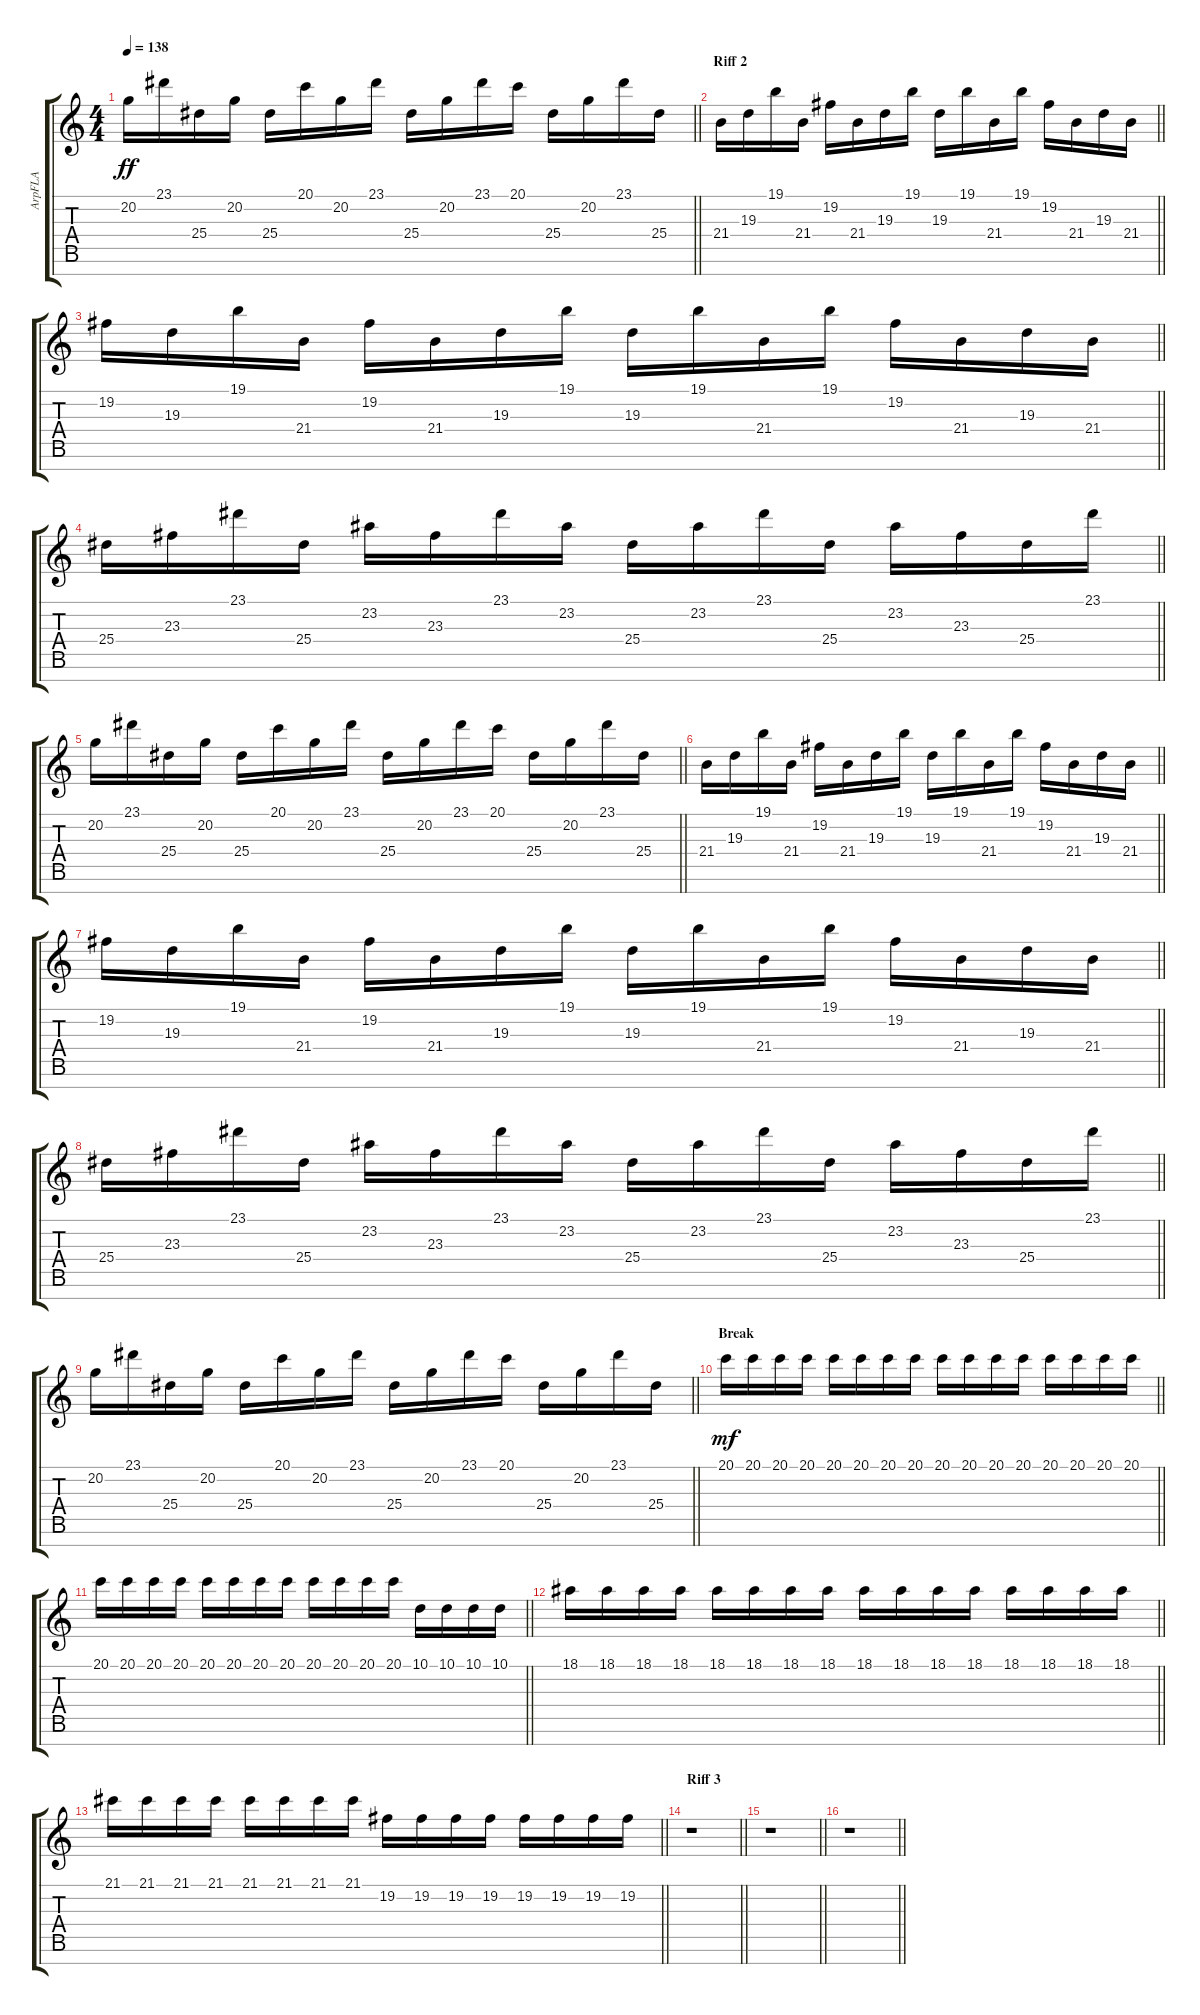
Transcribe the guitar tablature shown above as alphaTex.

\track ("ArpFLA" "ArpFLA") {instrument lead4chiff}
\staff {score tabs}
\tuning (E4 B3 G3 D3 A2 E2 B1) {hide}
\ts (4 4)
\tempo 138
\clef g2
\barLineRight lightlight
\ks c
20.2.16{dy ff} 23.1.16 25.4.16 20.2.16 25.4.16 20.1.16 20.2.16 23.1.16 25.4.16 20.2.16 23.1.16 20.1.16 25.4.16 20.2.16 23.1.16 25.4.16 |
\section ("" "Riff 2")
\barLineRight lightlight
21.4.16 19.3.16 19.1.16 21.4.16 19.2.16 21.4.16 19.3.16 19.1.16 19.3.16 19.1.16 21.4.16 19.1.16 19.2.16 21.4.16 19.3.16 21.4.16 |
\barLineRight lightlight
19.2.16 19.3.16 19.1.16 21.4.16 19.2.16 21.4.16 19.3.16 19.1.16 19.3.16 19.1.16 21.4.16 19.1.16 19.2.16 21.4.16 19.3.16 21.4.16 |
\barLineRight lightlight
25.4.16 23.3.16 23.1.16 25.4.16 23.2.16 23.3.16 23.1.16 23.2.16 25.4.16 23.2.16 23.1.16 25.4.16 23.2.16 23.3.16 25.4.16 23.1.16 |
\barLineRight lightlight
20.2.16 23.1.16 25.4.16 20.2.16 25.4.16 20.1.16 20.2.16 23.1.16 25.4.16 20.2.16 23.1.16 20.1.16 25.4.16 20.2.16 23.1.16 25.4.16 |
\barLineRight lightlight
21.4.16 19.3.16 19.1.16 21.4.16 19.2.16 21.4.16 19.3.16 19.1.16 19.3.16 19.1.16 21.4.16 19.1.16 19.2.16 21.4.16 19.3.16 21.4.16 |
\barLineRight lightlight
19.2.16 19.3.16 19.1.16 21.4.16 19.2.16 21.4.16 19.3.16 19.1.16 19.3.16 19.1.16 21.4.16 19.1.16 19.2.16 21.4.16 19.3.16 21.4.16 |
\barLineRight lightlight
25.4.16 23.3.16 23.1.16 25.4.16 23.2.16 23.3.16 23.1.16 23.2.16 25.4.16 23.2.16 23.1.16 25.4.16 23.2.16 23.3.16 25.4.16 23.1.16 |
\barLineRight lightlight
20.2.16 23.1.16 25.4.16 20.2.16 25.4.16 20.1.16 20.2.16 23.1.16 25.4.16 20.2.16 23.1.16 20.1.16 25.4.16 20.2.16 23.1.16 25.4.16 |
\section ("" "Break")
\barLineRight lightlight
20.1.16{dy mf} 20.1.16 20.1.16 20.1.16 20.1.16 20.1.16 20.1.16 20.1.16 20.1.16 20.1.16 20.1.16 20.1.16 20.1.16 20.1.16 20.1.16 20.1.16 |
\barLineRight lightlight
20.1.16 20.1.16 20.1.16 20.1.16 20.1.16 20.1.16 20.1.16 20.1.16 20.1.16 20.1.16 20.1.16 20.1.16 10.1.16 10.1.16 10.1.16 10.1.16 |
\barLineRight lightlight
18.1.16 18.1.16 18.1.16 18.1.16 18.1.16 18.1.16 18.1.16 18.1.16 18.1.16 18.1.16 18.1.16 18.1.16 18.1.16 18.1.16 18.1.16 18.1.16 |
\barLineRight lightlight
21.1.16 21.1.16 21.1.16 21.1.16 21.1.16 21.1.16 21.1.16 21.1.16 19.2.16 19.2.16 19.2.16 19.2.16 19.2.16 19.2.16 19.2.16 19.2.16 |
\section ("" "Riff 3")
\barLineRight lightlight
r.1 |
\barLineRight lightlight
r.1 |
\barLineRight lightlight
r.1
